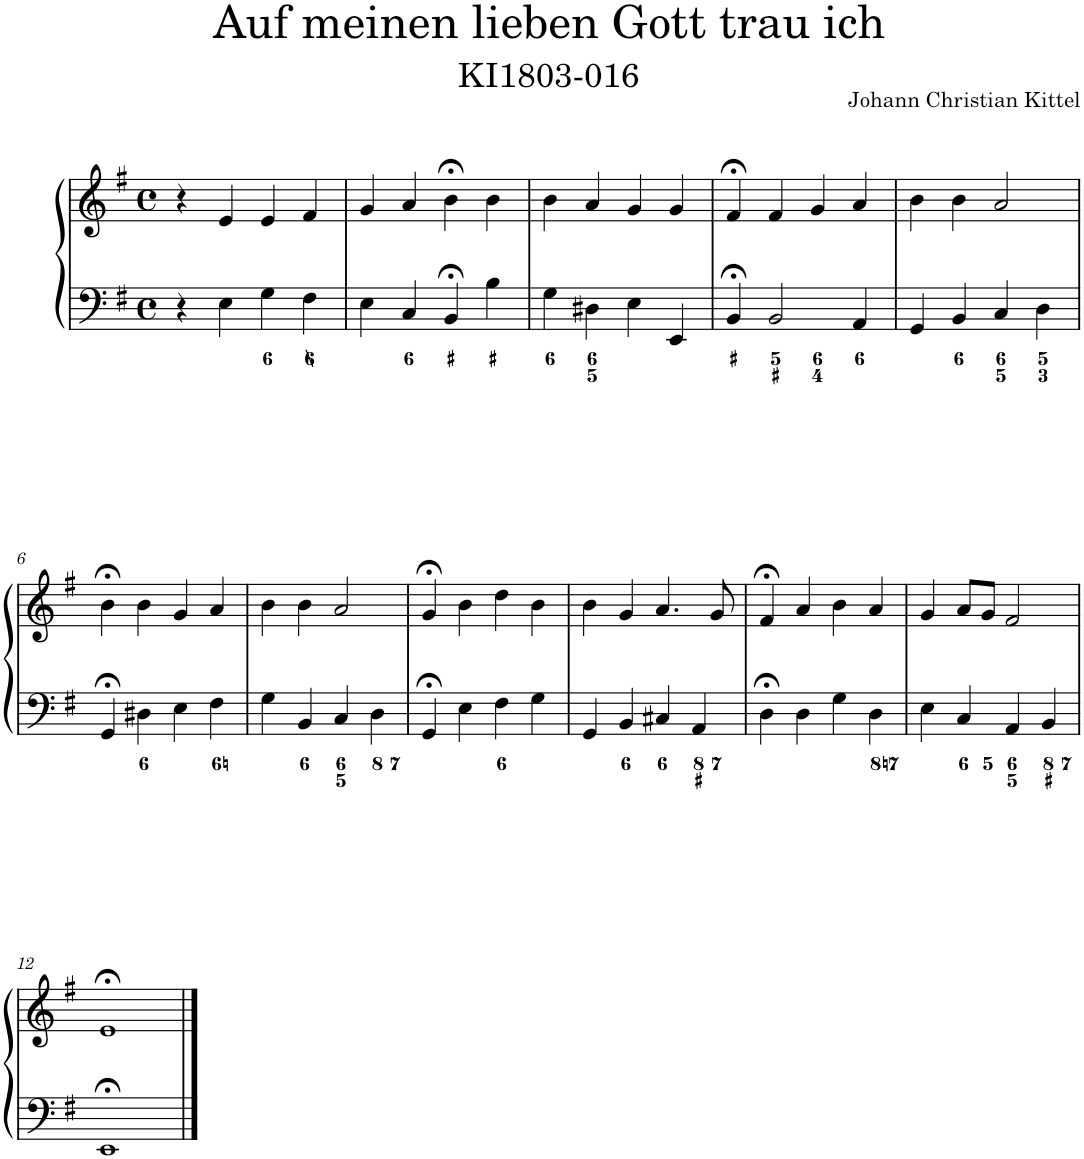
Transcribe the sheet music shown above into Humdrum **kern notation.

**kern	**kern
*part1	*part1
*staff2	*staff1
*I"Piano	*
*I'Pno.	*
*clefF4	*clefG2
*k[f#]	*k[f#]
*M4/4	*M4/4
*met(c)	*met(c)
=1	=1
4r	4r
4E\	4e/
4G\	4e/
4F#\	4f#/
=2	=2
4E\	4g/
4C/	4a/
4BB;</	4b;<\
4B\	4b\
=3	=3
4G\	4b\
4D#X\	4a/
4E\	4g/
4EE/	4g/
=4	=4
4BB;</	4f#;</
2BB/	4f#/
.	4g/
4AA/	4a/
=5	=5
4GG/	4b\
4BB/	4b\
4C/	2a/
4D\	.
!!LO:LB:g=z
=6	=6
4GG;</	4b;<\
4D#X\	4b\
4E\	4g/
4F#\	4a/
=7	=7
4G\	4b\
4BB/	4b\
4C/	2a/
4D\	.
=8	=8
4GG;</	4g;</
4E\	4b\
4F#\	4dd\
4G\	4b\
=9	=9
4GG/	4b\
4BB/	4g/
4C#X/	4.a/
4AA/	.
.	8g/
=10	=10
4D;<\	4f#;</
4D\	4a/
4G\	4b\
4D\	4a/
=11	=11
4E\	4g/
4C/	8a/L
.	8g/J
4AA/	2f#/
4BB/	.
!!LO:LB:g=z
=12	=12
1EE;<	1e;<
==	==
*-	*-
